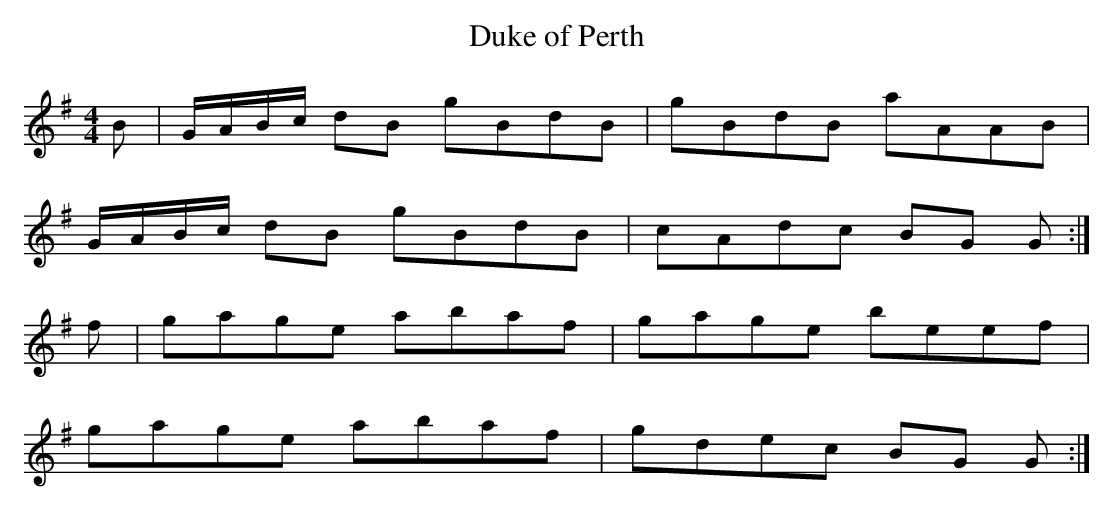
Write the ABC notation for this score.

X:1
T:Duke of Perth
M:4/4
L:1/8
K:G
B | G/A/B/c/ dB  gBdB | gBdB aAAB   |
    G/A/B/c/ dB  gBdB | cAdc BG G  :|
f | gage         abaf | gage beef   |
    gage         abaf | gdec BG G :|]
